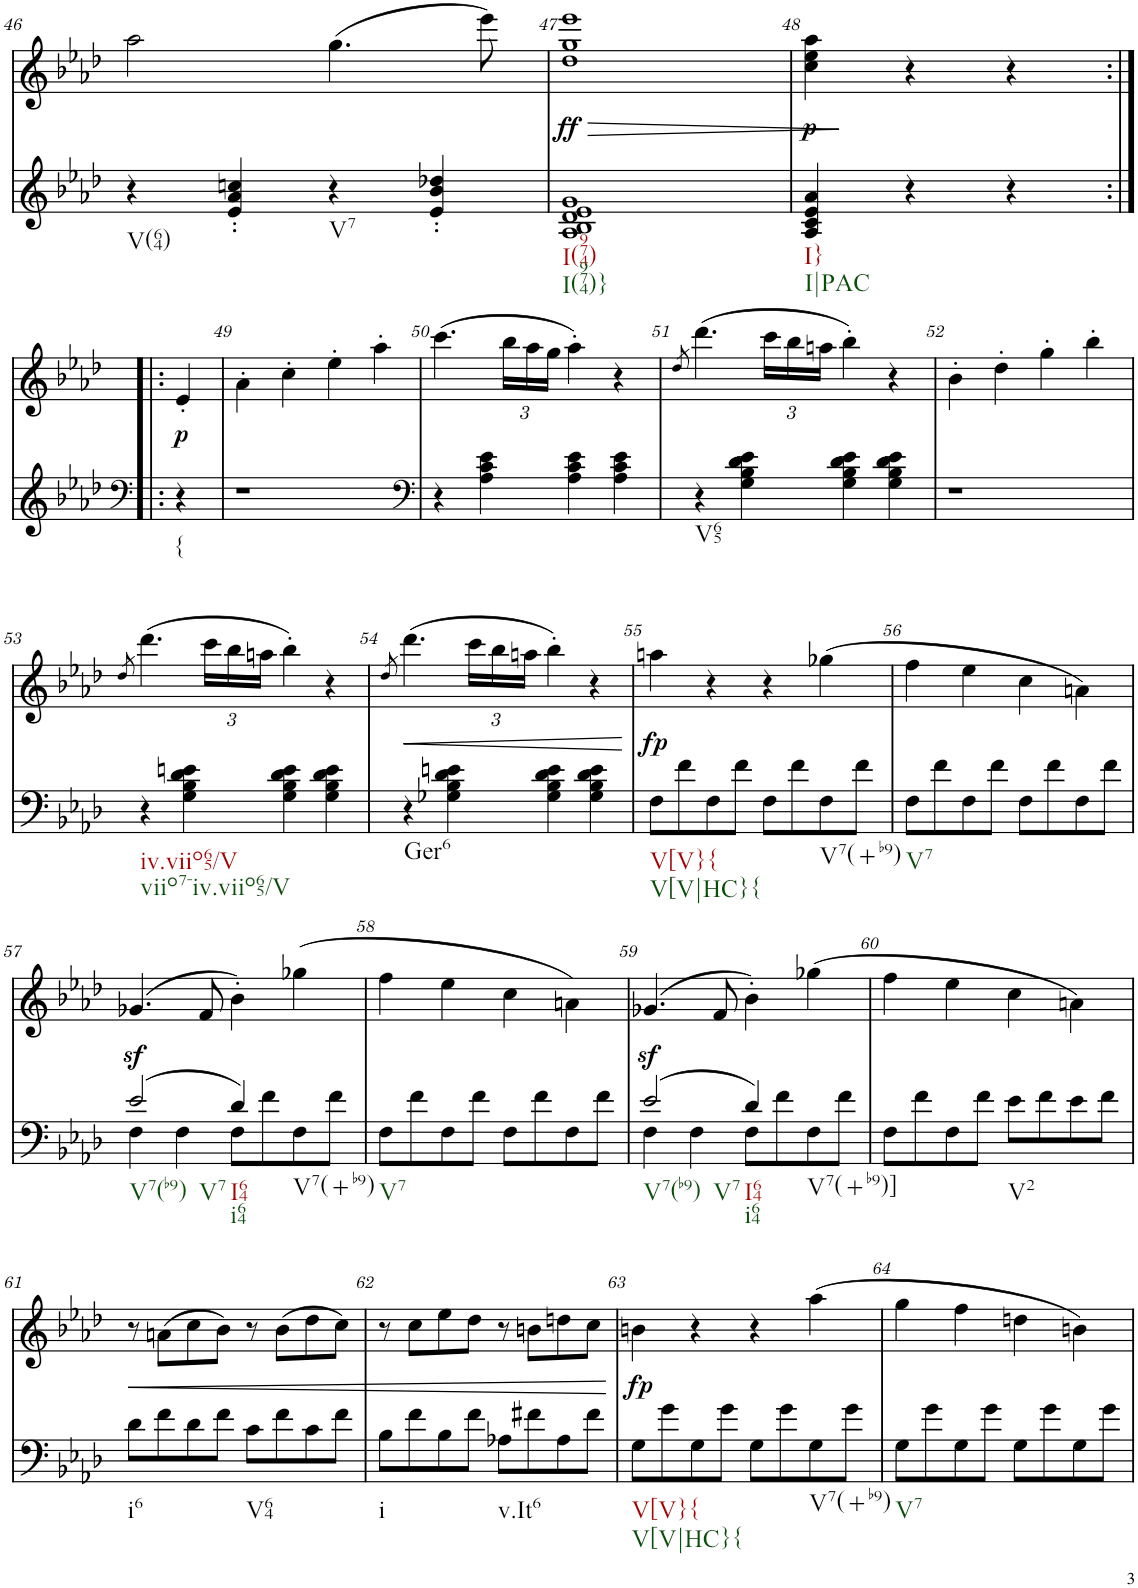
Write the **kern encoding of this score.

**kern	**harte	**kern	**text	**dynam
*part2	*part2	*part1	*part1	*part1
*staff2	*	*staff1	*staff1	*staff1
*I"piano	*	*I"piano	*	*
*I'Pno	*	*I'Pno	*	*
!!LO:PB:g=z
*clefG2	*	*clefG2	*	*
*k[b-e-a-d-]	*	*k[b-e-a-d-]	*	*
*f:	*	*f:	*	*
*M2/2	*	*M2/2	*	*
=46	=46	=46	=46	=46
4r	.	2aa-\	.	.
4e-/' 4a-/' 4ccn/'	.	.	.	.
4r	.	(4.gg\	.	.
4e-/' 4b-/' 4dd-X/'	.	.	.	.
.	.	8eee-\)	.	.
=47	=47	=47	=47	=47
!	!	!	!	!LO:HP:b
!	!	!	!	!LO:DY:n=1:b
1A- 1B- 1d- 1e- 1g	.	1dd- 1gg 1eee-	.	> ff
=48	=48	=48	=48	=48
!	!	!	!	!LO:DY:b
4A-/ 4c/ 4e-/ 4a-/	.	4cc\ 4ee-\ 4aa-\	.	p
!	!	!	!LO:LY:b	!
4r	.	4r	r	]
!	!	!	!LO:LY:b	!
4r	.	4r	r	.
!!LO:LB:g=z
=48X1:|!|:	=48X1:|!|:	=48X1:|!|:	=48X1:|!|:	=48X1:|!|:
*clefF4	*	*	*	*
!	!LO:H:kt={	!	!	!LO:DY:b
4r	N	4e-'/	.	p
=49	=49	=49	=49	=49
1r	.	4a-'\	.	.
.	.	4cc'\	.	.
.	.	4ee-'\	.	.
.	.	4aa-'\	.	.
=50	=50	=50	=50	=50
*clefF4	*	*	*	*
4r	.	(4.ccc\	.	.
4A-\ 4c\ 4e-\	.	.	.	.
*	*	*Xbrackettup	*	*
.	.	24bb-\LL	.	.
.	.	24aa-\	.	.
.	.	24gg\JJ	.	.
4A-\ 4c\ 4e-\	.	4aa-'\)	.	.
4A-\ 4c\ 4e-\	.	4r	.	.
=51	=51	=51	=51	=51
.	.	8qdd-/	.	.
4r	.	(4.ddd-\	.	.
4G\ 4B-\ 4d-\ 4e-\	.	.	.	.
.	.	24ccc\LL	.	.
.	.	24bb-\	.	.
.	.	24aan\JJ	.	.
4G\ 4B-\ 4d-\ 4e-\	.	4bb-'\)	.	.
4G\ 4B-\ 4d-\ 4e-\	.	4r	.	.
=52	=52	=52	=52	=52
1r	.	4b-'\	.	.
.	.	4dd-'\	.	.
.	.	4gg'\	.	.
.	.	4bb-'\	.	.
!!LO:LB:g=z
=53	=53	=53	=53	=53
.	.	8qdd-/	.	.
4r	.	(4.ddd-\	.	.
4G\ 4B-\ 4d-\ 4en\	.	.	.	.
.	.	24ccc\LL	.	.
.	.	24bb-\	.	.
.	.	24aan\JJ	.	.
4G\ 4B-\ 4d-\ 4e\	.	4bb-'\)	.	.
4G\ 4B-\ 4d-\ 4e\	.	4r	.	.
=54	=54	=54	=54	=54
.	.	8qdd-/	.	.
!	!LO:H:kt=Ger6	!	!	!
4r	N	(4.ddd-\	.	.
4G-X\ 4B-\ 4d-\ 4en\	.	.	.	.
.	.	24ccc\LL	.	.
.	.	24bb-\	.	.
.	.	24aan\JJ	.	.
4G-\ 4B-\ 4d-\ 4e\	.	4bb-'\)	.	.
4G-\ 4B-\ 4d-\ 4e\	.	4r	.	.
=55	=55	=55	=55	=55
!	!	!	!	!LO:DY:b
8F\L	.	4aan\	.	fp
8f\	.	.	.	.
8F\	.	4r	.	.
8f\J	.	.	.	.
8F\L	.	4r	.	.
8f\	.	.	.	.
8F\	.	(4gg-X\	.	.
8f\J	.	.	.	.
=56	=56	=56	=56	=56
8F\L	.	4ff\	.	.
8f\	.	.	.	.
8F\	.	4ee-\	.	.
8f\J	.	.	.	.
8F\L	.	4cc\	.	.
8f\	.	.	.	.
8F\	.	4an\)	.	.
8f\J	.	.	.	.
!!LO:LB:g=z
=57	=57	=57	=57	=57
*^	*	*	*	*
(2e-/	4F\	.	(4.g-Xz</	.	.
.	4F\	.	.	.	.
.	.	.	8f/	.	.
4d-/)	8F\L	.	4b-'\)	.	.
.	8f\	.	.	.	.
4ryy	8F\	.	(4gg-X\	.	.
.	8f\J	.	.	.	.
*v	*v	*	*	*	*
=58	=58	=58	=58	=58
8F\L	.	4ff\	.	.
8f\	.	.	.	.
8F\	.	4ee-\	.	.
8f\J	.	.	.	.
8F\L	.	4cc\	.	.
8f\	.	.	.	.
8F\	.	4an\)	.	.
8f\J	.	.	.	.
=59	=59	=59	=59	=59
*^	*	*	*	*
(2e-/	4F\	.	(4.g-Xz</	.	.
.	4F\	.	.	.	.
.	.	.	8f/	.	.
4d-/)	8F\L	.	4b-'\)	.	.
.	8f\	.	.	.	.
4ryy	8F\	.	(4gg-X\	.	.
.	8f\J	.	.	.	.
*v	*v	*	*	*	*
=60	=60	=60	=60	=60
8F\L	.	4ff\	.	.
8f\	.	.	.	.
8F\	.	4ee-\	.	.
8f\J	.	.	.	.
8e-\L	.	4cc\	.	.
8f\	.	.	.	.
8e-\	.	4an\)	.	.
8f\J	.	.	.	.
!!LO:LB:g=z
=61	=61	=61	=61	=61
!	!	!	!	!LO:HP:b
8d-\L	.	8r	.	<
8f\	.	(8an\L	.	.
8d-\	.	8cc\	.	.
8f\J	.	8b-\J)	.	.
8c\L	.	8r	.	.
8f\	.	(8b-\L	.	.
8c\	.	8dd-\	.	.
8f\J	.	8cc\J)	.	.
=62	=62	=62	=62	=62
8B-\L	.	8r	.	.
8f\	.	8cc\L	.	.
8B-\	.	8ee-\	.	.
8f\J	.	8dd-\J	.	.
8A-X\L	.	8r	.	.
8f#X\	.	8bn\L	.	.
8A-\	.	8ddn\	.	.
8f#\J	.	8cc\J	.	.
.	.	.	.	[
=63	=63	=63	=63	=63
!	!	!	!	!LO:DY:b
8G\L	.	4bn\	.	fp
8g\	.	.	.	.
8G\	.	4r	.	.
8g\J	.	.	.	.
8G\L	.	4r	.	.
8g\	.	.	.	.
8G\	.	(4aa-\	.	.
8g\J	.	.	.	.
=64	=64	=64	=64	=64
8G\L	.	4gg\	.	.
8g\	.	.	.	.
8G\	.	4ff\	.	.
8g\J	.	.	.	.
8G\L	.	4ddn\	.	.
8g\	.	.	.	.
8G\	.	4bn\)	.	.
8g\J	.	.	.	.
=	=	=	=	=
*-	*-	*-	*-	*-
